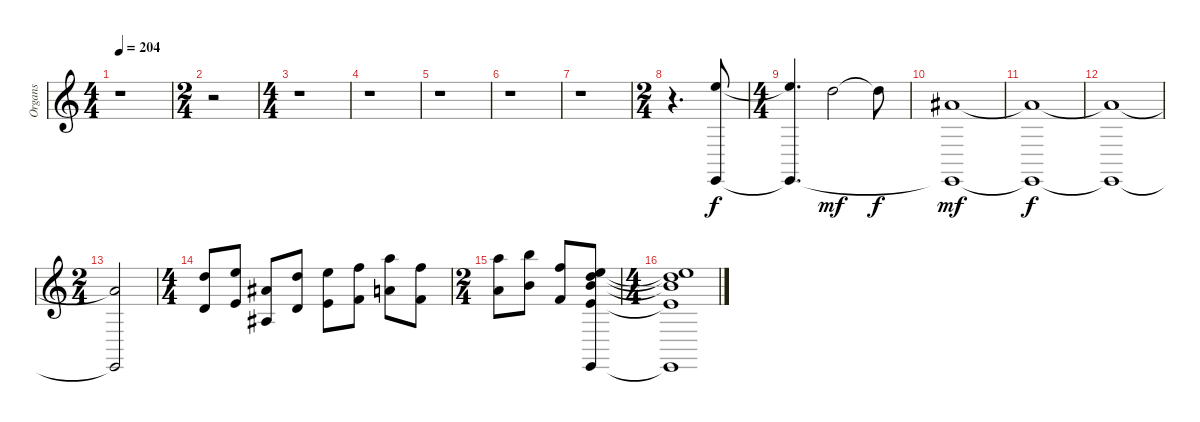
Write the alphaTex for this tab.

\track ("Organs" "Organs") {instrument rockorgan}
\staff {score}
\tuning (E4 B3 G3 D3 A2 E2 B1) {hide}
\ts (4 4)
\tempo 204
\clef g2
\ks c
r.1{dy f instrument rockorgan} |
\ts (2 4)
r.2 |
\ts (4 4)
r.1 |
r.1 |
r.1 |
r.1 |
r.1 |
\ts (2 4)
r.4{d} (12.1 0.6).8 |
\ts (4 4)
(12.1{t} 0.6{t}).4{d} 10.1.2{dy mf} 10.1{t}.8{dy f} |
(11.2 0.6{t}).1{dy mf} |
(11.2{t} 0.6{t}).1{dy f} |
(11.2{t} 0.6{t}).1 |
\ts (2 4)
(11.2{t} 0.6{t}).2 |
\ts (4 4)
(10.1 12.4).8 (12.1 14.4).8 (11.2 13.5).8 (10.1 12.4).8 (12.1 14.4).8 (13.1 15.4).8 (17.1 14.3).8 (13.1 15.4).8 |
\ts (2 4)
(17.1 14.3).8 (19.1 16.3).8 (13.1 15.4).8 (12.1 15.2 16.3 14.4 0.6).8 |
\ts (4 4)
(12.1{t} 15.2{t} 16.3{t} 14.4{t} 0.6{t}).1
